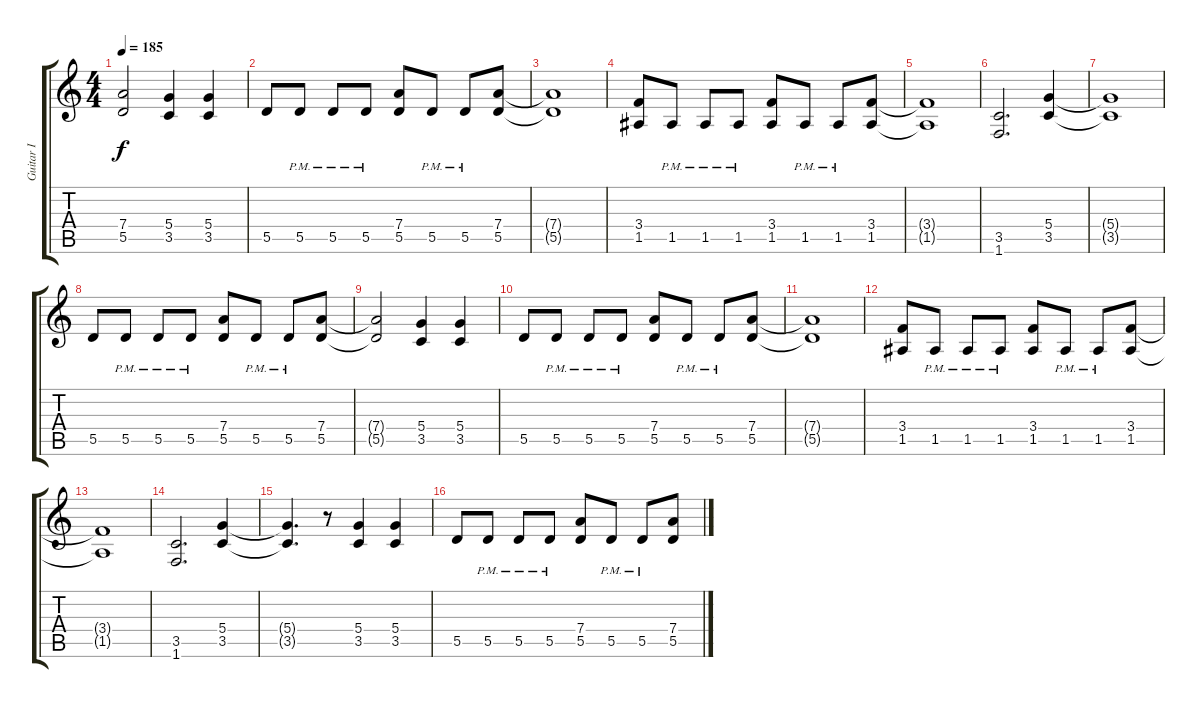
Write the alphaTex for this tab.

\track ("Guitar I" "Guitar I") {instrument distortionguitar}
\staff {score tabs}
\tuning (E4 B3 G3 D3 A2 E2) {hide}
\ts (4 4)
\tempo 185
\clef g2
\ks c
(7.4{t} 5.5{t}).2{dy f} (5.4 3.5).4 (5.4 3.5).4 |
5.5.8 5.5{pm}.8 5.5{pm}.8 5.5{pm}.8 (7.4 5.5).8 5.5{pm}.8 5.5{pm}.8 (7.4 5.5).8 |
(7.4{t} 5.5{t}).1 |
(3.4 1.5).8 1.5{pm}.8 1.5{pm}.8 1.5{pm}.8 (3.4 1.5).8 1.5{pm}.8 1.5{pm}.8 (3.4 1.5).8 |
(3.4{t} 1.5{t}).1 |
(3.5 1.6).2{d} (5.4 3.5).4 |
(5.4{t} 3.5{t}).1 |
5.5.8 5.5{pm}.8 5.5{pm}.8 5.5{pm}.8 (7.4 5.5).8 5.5{pm}.8 5.5{pm}.8 (7.4 5.5).8 |
(7.4{t} 5.5{t}).2 (5.4 3.5).4 (5.4 3.5).4 |
5.5.8 5.5{pm}.8 5.5{pm}.8 5.5{pm}.8 (7.4 5.5).8 5.5{pm}.8 5.5{pm}.8 (7.4 5.5).8 |
(7.4{t} 5.5{t}).1 |
(3.4 1.5).8 1.5{pm}.8 1.5{pm}.8 1.5{pm}.8 (3.4 1.5).8 1.5{pm}.8 1.5{pm}.8 (3.4 1.5).8 |
(3.4{t} 1.5{t}).1 |
(3.5 1.6).2{d} (5.4 3.5).4 |
(5.4{t} 3.5{t}).4{d} r.8 (5.4 3.5).4 (5.4 3.5).4 |
5.5.8 5.5{pm}.8 5.5{pm}.8 5.5{pm}.8 (7.4 5.5).8 5.5{pm}.8 5.5{pm}.8 (7.4 5.5).8
